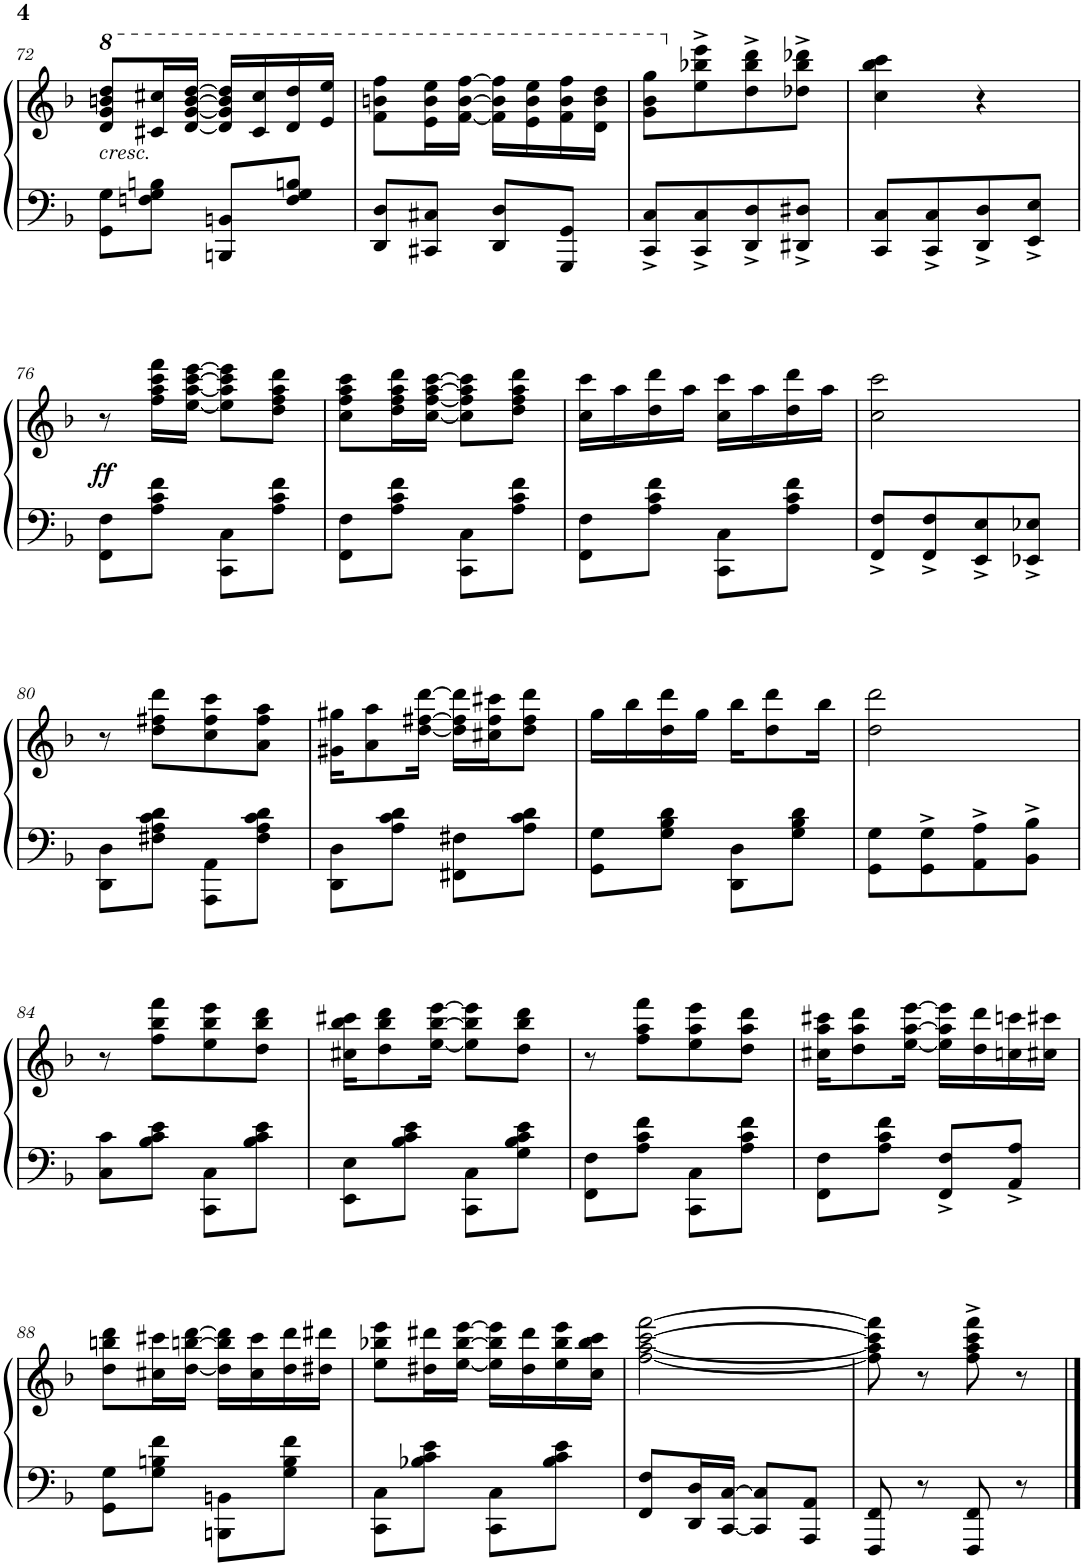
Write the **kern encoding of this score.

**kern	**kern	**dynam
*part1	*part1	*part1
*staff2	*staff1	*staff1/2
*I"Piano	*	*
*I'Pno.	*	*
!!LO:PB:g=z
*clefF4	*clefG2	*
*k[b-]	*k[b-]	*
*M2/4	*M2/4	*
*	*8va	*
=72	=72	=72
!	!LO:TX:b:i:t=cresc.	!
8GG\ 8G\L	8dd/ 8gg/ 8bbn/ 8ddd/L	.
8Fn\ 8G\ 8Bn\J	16cc#X/ 16ccc#X/L	.
.	[16dd/ [16gg/ [16bb/ [16ddd/JJ	.
8BBBn/ 8BBn/L	16dd/] 16gg/] 16bb/] 16ddd/]LL	.
.	16cc#/ 16ccc#/	.
8F/ 8G/ 8Bn/J	16dd/ 16ddd/	.
.	16ee/ 16eee/JJ	.
=73	=73	=73
8DD/ 8D/L	8ff\ 8bbn\ 8fff\L	.
8CC#X/ 8C#X/J	16ee\ 16bb\ 16eee\L	.
.	[16ff\ [16bb\ [16fff\JJ	.
8DD/ 8D/L	16ff\] 16bb\] 16fff\]LL	.
.	16ee\ 16bb\ 16eee\	.
8GGG/ 8GG/J	16ff\ 16bb\ 16fff\	.
.	16dd\ 16bb\ 16ddd\JJ	.
=74	=74	=74
8CC/^ 8C/^L	8gg\ 8bb-\ 8ggg\L	.
*	*X8va	*
8CC/^ 8C/^	8ee\^ 8bb-X\^ 8eee\^	.
8DD/^ 8D/^	8dd\^ 8bb-\^ 8ddd\^	.
8DD#X/^ 8D#X/^J	8dd-X\^ 8bb-\^ 8ddd-X\^J	.
=75	=75	=75
8CC/ 8C/L	4cc\ 4bb-\ 4ccc\	.
8CC/^ 8C/^	.	.
8DD/^ 8D/^	4r	.
8EE/^ 8E/^J	.	.
!!LO:LB:g=z
=76	=76	=76
!	!	!LO:DY:b
8FF\ 8F\L	8r	ff
8A\ 8c\ 8f\J	16ff\ 16aa\ 16ccc\ 16fff\LL	.
.	[16ee\ [16aa\ [16ccc\ [16eee\JJ	.
8CC\ 8C\L	8ee\] 8aa\] 8ccc\] 8eee\]L	.
8A\ 8c\ 8f\J	8dd\ 8ff\ 8aa\ 8ddd\J	.
=77	=77	=77
8FF\ 8F\L	8cc\ 8ff\ 8aa\ 8ccc\L	.
8A\ 8c\ 8f\J	16dd\ 16ff\ 16aa\ 16ddd\L	.
.	[16cc\ [16ff\ [16aa\ [16ccc\JJ	.
8CC\ 8C\L	8cc\] 8ff\] 8aa\] 8ccc\]L	.
8A\ 8c\ 8f\J	8dd\ 8ff\ 8aa\ 8ddd\J	.
=78	=78	=78
8FF\ 8F\L	16cc\ 16ccc\LL	.
.	16aa\	.
8A\ 8c\ 8f\J	16dd\ 16ddd\	.
.	16aa\JJ	.
8CC\ 8C\L	16cc\ 16ccc\LL	.
.	16aa\	.
8A\ 8c\ 8f\J	16dd\ 16ddd\	.
.	16aa\JJ	.
=79	=79	=79
8FF/^ 8F/^L	2cc\ 2ccc\	.
8FF/^ 8F/^	.	.
8EE/^ 8E/^	.	.
8EE-X/^ 8E-X/^J	.	.
!!LO:LB:g=z
=80	=80	=80
8DD\ 8D\L	8r	.
8F#X\ 8A\ 8c\ 8d\J	8dd\ 8ff#X\ 8ddd\L	.
8AAA\ 8AA\L	8cc\ 8ff#\ 8ccc\	.
8F#\ 8A\ 8c\ 8d\J	8a\ 8ff#\ 8aa\J	.
=81	=81	=81
8DD\ 8D\L	16g#X\ 16gg#X\KL	.
.	8a\ 8aa\	.
8A\ 8c\ 8d\J	.	.
.	[16dd\ [16ff#X\ [16ddd\Jk	.
8FF#X\ 8F#X\L	16dd\] 16ff#\] 16ddd\]LL	.
.	16cc#X\ 16ff#\ 16ccc#X\J	.
8A\ 8c\ 8d\J	8dd\ 8ff#\ 8ddd\J	.
=82	=82	=82
8GG\ 8G\L	16gg\LL	.
.	16bb-\	.
8G\ 8B-\ 8d\J	16dd\ 16ddd\	.
.	16gg\JJ	.
8DD\ 8D\L	16bb-\KL	.
.	8dd\ 8ddd\	.
8G\ 8B-\ 8d\J	.	.
.	16bb-\Jk	.
=83	=83	=83
8GG\ 8G\L	2dd\ 2ddd\	.
8GG\^ 8G\^	.	.
8AA\^ 8A\^	.	.
8BB-\^ 8B-\^J	.	.
!!LO:LB:g=z
=84	=84	=84
8C\ 8c\L	8r	.
8B-\ 8c\ 8e\J	8ff\ 8bb-\ 8fff\L	.
8CC\ 8C\L	8ee\ 8bb-\ 8eee\	.
8B-\ 8c\ 8e\J	8dd\ 8bb-\ 8ddd\J	.
=85	=85	=85
8EE\ 8E\L	16cc#X\ 16bb-\ 16ccc#X\KL	.
.	8dd\ 8bb-\ 8ddd\	.
8B-\ 8c\ 8e\J	.	.
.	[16ee\ [16bb-\ [16eee\Jk	.
8CC\ 8C\L	8ee\] 8bb-\] 8eee\]L	.
8G\ 8B-\ 8c\ 8e\J	8dd\ 8bb-\ 8ddd\J	.
=86	=86	=86
8FF\ 8F\L	8r	.
8A\ 8c\ 8f\J	8ff\ 8aa\ 8fff\L	.
8CC\ 8C\L	8ee\ 8aa\ 8eee\	.
8A\ 8c\ 8f\J	8dd\ 8aa\ 8ddd\J	.
=87	=87	=87
8FF\ 8F\L	16cc#X\ 16aa\ 16ccc#X\KL	.
.	8dd\ 8aa\ 8ddd\	.
8A\ 8c\ 8f\J	.	.
.	[16ee\ [16aa\ [16eee\Jk	.
8FF/^ 8F/^L	16ee\] 16aa\] 16eee\]LL	.
.	16dd\ 16ddd\	.
8AA/^ 8A/^J	16ccn\ 16cccn\	.
.	16cc#X\ 16ccc#X\JJ	.
!!LO:LB:g=z
=88	=88	=88
8GG\ 8G\L	8dd\ 8bbn\ 8ddd\L	.
8G\ 8Bn\ 8f\J	16cc#X\ 16ccc#X\L	.
.	[16dd\ [16bbn\ [16ddd\JJ	.
8BBBn\ 8BBn\L	16dd\] 16bb\] 16ddd\]LL	.
.	16cc#\ 16ccc#\	.
8G\ 8B\ 8f\J	16dd\ 16ddd\	.
.	16dd#X\ 16ddd#X\JJ	.
=89	=89	=89
8CC\ 8C\L	8ee\ 8bb-X\ 8eee\L	.
8B-X\ 8c\ 8e\J	16dd#X\ 16ddd#X\L	.
.	[16ee\ [16bb-\ [16eee\JJ	.
8CC\ 8C\L	16ee\] 16bb-\] 16eee\]LL	.
.	16dd#\ 16ddd#\	.
8B-\ 8c\ 8e\J	16ee\ 16bb-\ 16eee\	.
.	16cc\ 16bb-\ 16ccc\JJ	.
=90	=90	=90
8FF/ 8F/L	[2ff\ [2aa\ [2ccc\ [2fff\	.
16DD/ 16D/L	.	.
[16CC/ [16C/JJ	.	.
8CC/] 8C/]L	.	.
8AAA/ 8AA/J	.	.
=91	=91	=91
8FFF/ 8FF/	8ff\] 8aa\] 8ccc\] 8fff\]	.
8r	8r	.
8FFF/ 8FF/	8ff\^ 8aa\^ 8ccc\^ 8fff\^	.
8r	8r	.
==	==	==
*-	*-	*-
